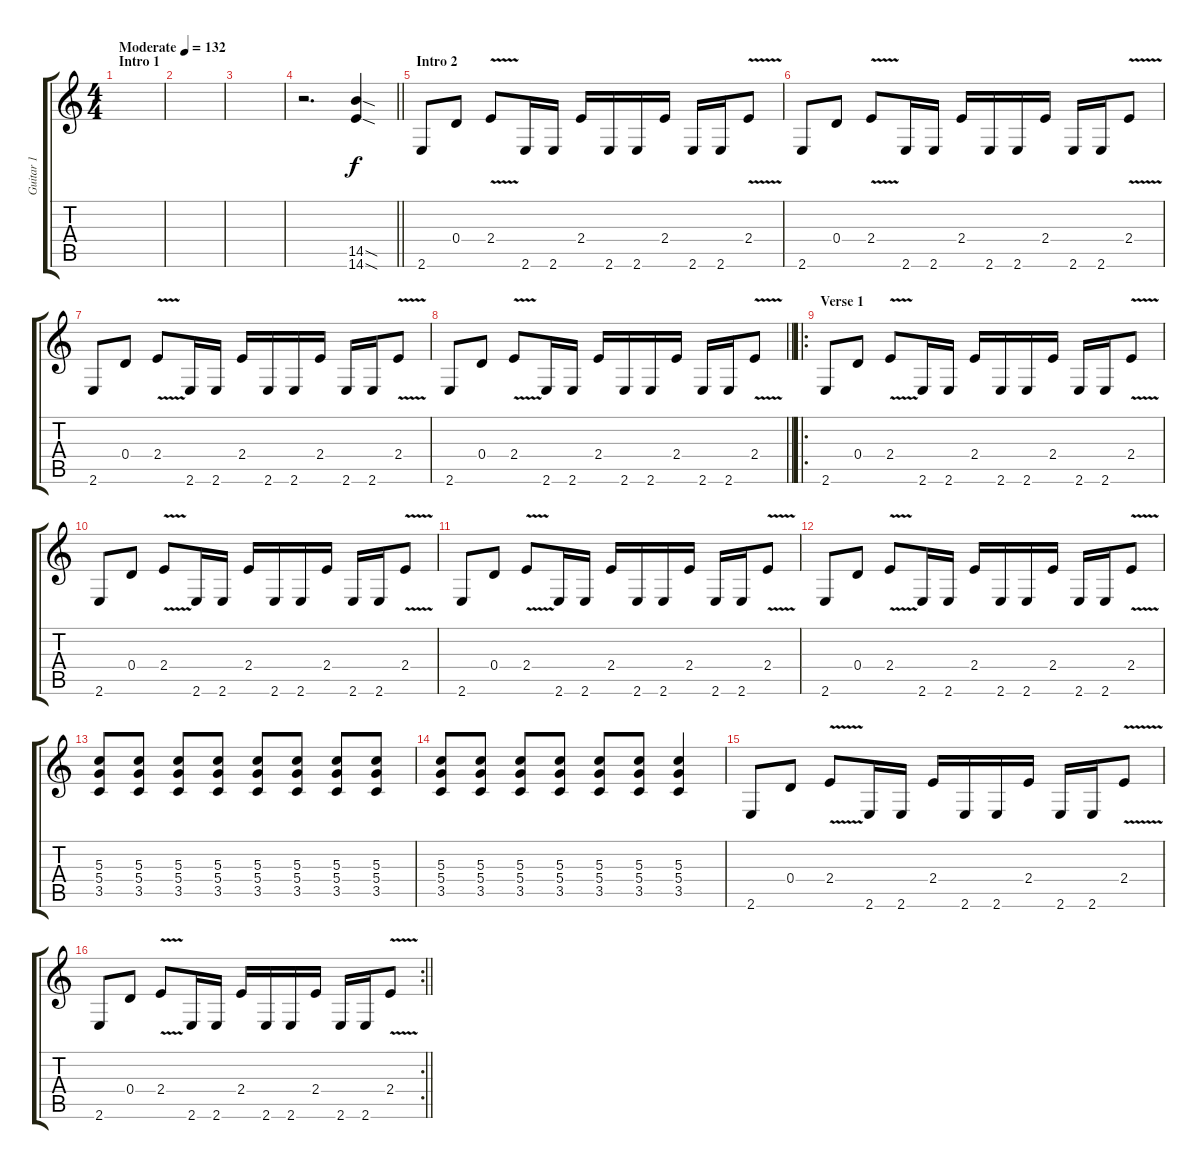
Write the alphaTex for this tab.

\track ("Guitar 1" "Guitar 1") {instrument distortionguitar}
\staff {score tabs}
\tuning (E4 B3 G3 D3 A2 D2) {hide}
\ts (4 4)
\section ("" "Intro 1")
\tempo (132 "Moderate")
\clef g2
\ks c
|
|
|
\barLineRight lightlight
r.2{d} (14.5{sod} 14.6{sod}).4 |
\section ("" "Intro 2")
2.6.8 0.4.8 2.4{v}.8 2.6.16 2.6.16 2.4.16 2.6.16 2.6.16 2.4.16 2.6.16 2.6.16 2.4{v}.8 |
2.6.8 0.4.8 2.4{v}.8 2.6.16 2.6.16 2.4.16 2.6.16 2.6.16 2.4.16 2.6.16 2.6.16 2.4{v}.8 |
2.6.8 0.4.8 2.4{v}.8 2.6.16 2.6.16 2.4.16 2.6.16 2.6.16 2.4.16 2.6.16 2.6.16 2.4{v}.8 |
\barLineRight lightlight
2.6.8 0.4.8 2.4{v}.8 2.6.16 2.6.16 2.4.16 2.6.16 2.6.16 2.4.16 2.6.16 2.6.16 2.4{v}.8 |
\ro
\section ("" "Verse 1")
2.6.8 0.4.8 2.4{v}.8 2.6.16 2.6.16 2.4.16 2.6.16 2.6.16 2.4.16 2.6.16 2.6.16 2.4{v}.8 |
2.6.8 0.4.8 2.4{v}.8 2.6.16 2.6.16 2.4.16 2.6.16 2.6.16 2.4.16 2.6.16 2.6.16 2.4{v}.8 |
2.6.8 0.4.8 2.4{v}.8 2.6.16 2.6.16 2.4.16 2.6.16 2.6.16 2.4.16 2.6.16 2.6.16 2.4{v}.8 |
2.6.8 0.4.8 2.4{v}.8 2.6.16 2.6.16 2.4.16 2.6.16 2.6.16 2.4.16 2.6.16 2.6.16 2.4{v}.8 |
(5.3 5.4 3.5).8 (5.3 5.4 3.5).8 (5.3 5.4 3.5).8 (5.3 5.4 3.5).8 (5.3 5.4 3.5).8 (5.3 5.4 3.5).8 (5.3 5.4 3.5).8 (5.3 5.4 3.5).8 |
(5.3 5.4 3.5).8 (5.3 5.4 3.5).8 (5.3 5.4 3.5).8 (5.3 5.4 3.5).8 (5.3 5.4 3.5).8 (5.3 5.4 3.5).8 (5.3 5.4 3.5).4 |
2.6.8 0.4.8 2.4{v}.8 2.6.16 2.6.16 2.4.16 2.6.16 2.6.16 2.4.16 2.6.16 2.6.16 2.4{v}.8 |
\rc 2
\barLineRight lightlight
2.6.8 0.4.8 2.4{v}.8 2.6.16 2.6.16 2.4.16 2.6.16 2.6.16 2.4.16 2.6.16 2.6.16 2.4{v}.8
